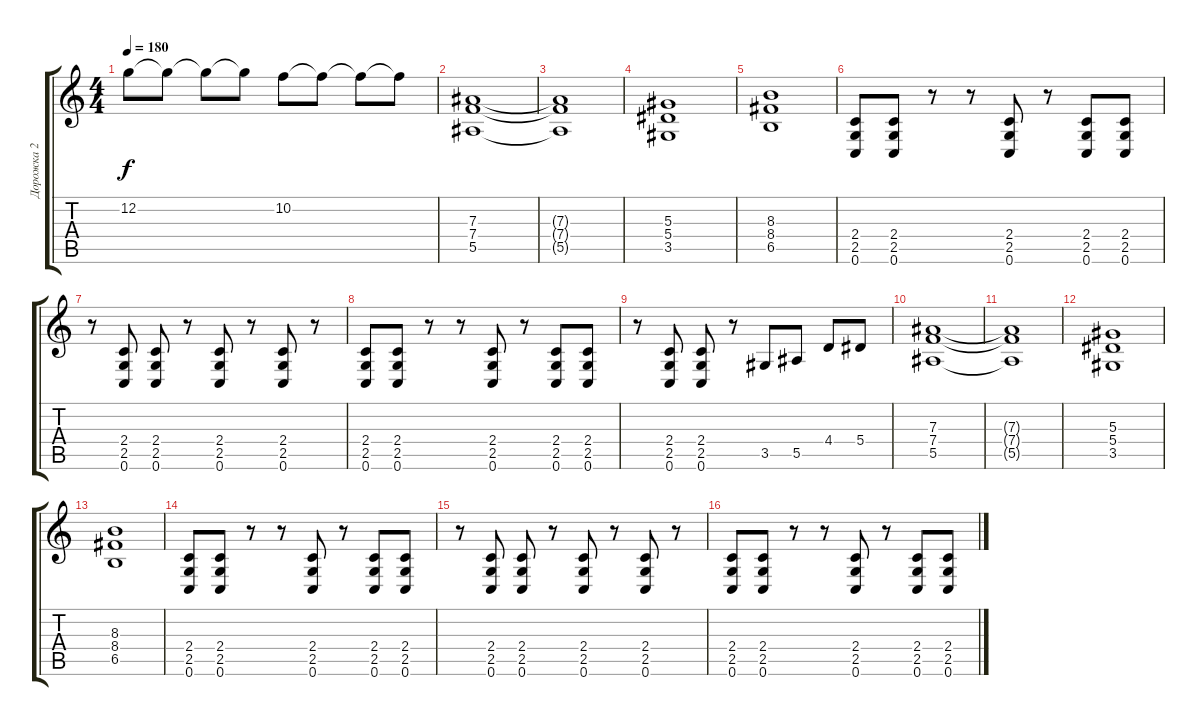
\track ("Дорожка 2" "Дорожка 2") {instrument distortionguitar}
\staff {score tabs}
\tuning (C4 G3 Eb3 Bb2 F2 C2) {hide}
\ts (4 4)
\tempo 180
\clef g2
\ks c
12.2.8{dy f} 12.2{t}.8 12.2{t}.8 12.2{t}.8 10.2.8 10.2{t}.8 10.2{t}.8 10.2{t}.8 |
(7.3 7.4 5.5).1 |
(7.3{t} 7.4{t} 5.5{t}).1 |
(5.3 5.4 3.5).1 |
(8.3 8.4 6.5).1 |
(2.4 2.5 0.6).8 (2.4 2.5 0.6).8 r.8 r.8 (2.4 2.5 0.6).8 r.8 (2.4 2.5 0.6).8 (2.4 2.5 0.6).8 |
r.8 (2.4 2.5 0.6).8 (2.4 2.5 0.6).8 r.8 (2.4 2.5 0.6).8 r.8 (2.4 2.5 0.6).8 r.8 |
(2.4 2.5 0.6).8 (2.4 2.5 0.6).8 r.8 r.8 (2.4 2.5 0.6).8 r.8 (2.4 2.5 0.6).8 (2.4 2.5 0.6).8 |
r.8 (2.4 2.5 0.6).8 (2.4 2.5 0.6).8 r.8 3.5.8 5.5.8 4.4.8 5.4.8 |
(7.3 7.4 5.5).1 |
(7.3{t} 7.4{t} 5.5{t}).1 |
(5.3 5.4 3.5).1 |
(8.3 8.4 6.5).1 |
(2.4 2.5 0.6).8 (2.4 2.5 0.6).8 r.8 r.8 (2.4 2.5 0.6).8 r.8 (2.4 2.5 0.6).8 (2.4 2.5 0.6).8 |
r.8 (2.4 2.5 0.6).8 (2.4 2.5 0.6).8 r.8 (2.4 2.5 0.6).8 r.8 (2.4 2.5 0.6).8 r.8 |
(2.4 2.5 0.6).8 (2.4 2.5 0.6).8 r.8 r.8 (2.4 2.5 0.6).8 r.8 (2.4 2.5 0.6).8 (2.4 2.5 0.6).8
